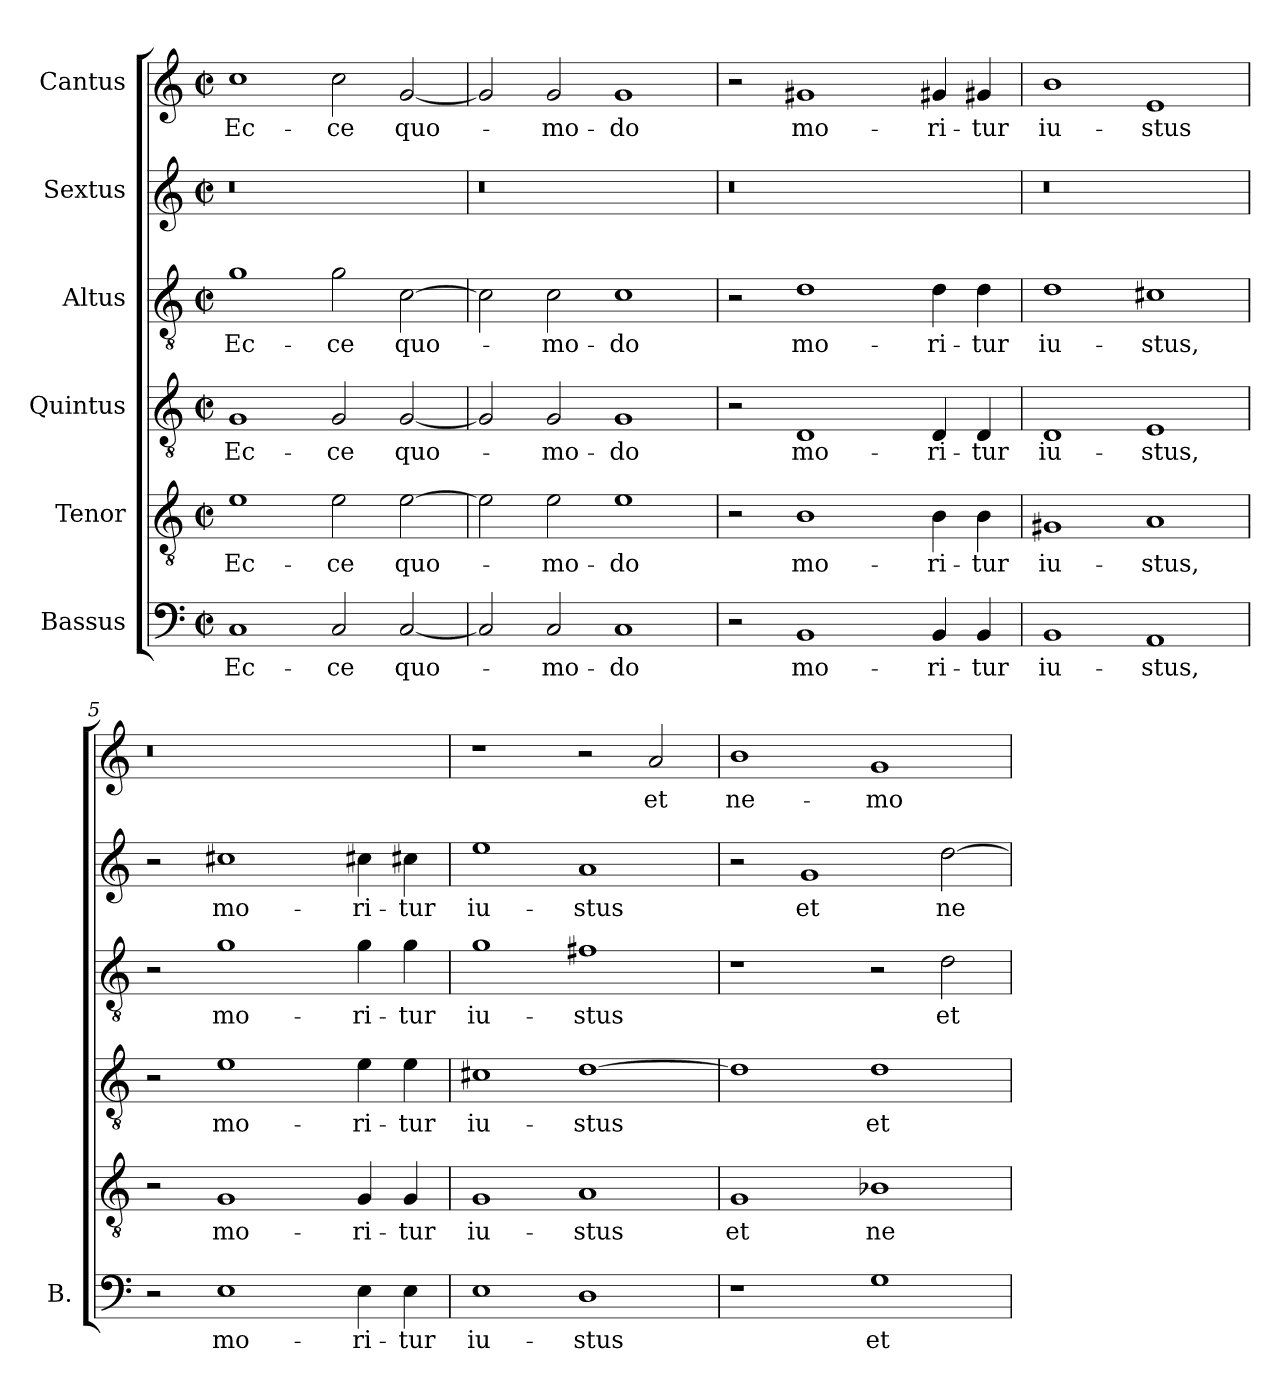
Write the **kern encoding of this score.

**kern	**text	**kern	**text	**kern	**text	**kern	**text	**kern	**text	**kern	**text
*part6	*part6	*part5	*part5	*part4	*part4	*part3	*part3	*part2	*part2	*part1	*part1
*staff6	*staff6	*staff5	*staff5	*staff4	*staff4	*staff3	*staff3	*staff2	*staff2	*staff1	*staff1
*I"Bassus	*	*I"Tenor	*	*I"Quintus	*	*I"Altus	*	*I"Sextus	*	*I"Cantus	*
*I'B.	*	*	*	*	*	*	*	*	*	*	*
*clefF4	*	*clefGv2	*	*clefGv2	*	*clefGv2	*	*clefG2	*	*clefG2	*
*k[]	*	*k[]	*	*k[]	*	*k[]	*	*k[]	*	*k[]	*
*C:	*	*C:	*	*C:	*	*C:	*	*C:	*	*C:	*
*M2/2	*	*M2/2	*	*M2/2	*	*M2/2	*	*M2/2	*	*M2/2	*
*met(c|)	*	*met(c|)	*	*met(c|)	*	*met(c|)	*	*met(c|)	*	*met(c|)	*
=1	=1	=1	=1	=1	=1	=1	=1	=1	=1	=1	=1
!	!	!	!	!	!	!	!	!LO:N:vis=0	!	!	!
1C/	Ec-	1e\	Ec-	1G/	Ec-	1g\	Ec-	1r	.	1cc\	Ec-
2C/	-ce	2e\	-ce	2G/	-ce	2g\	-ce	1ryy	.	2cc\	-ce
[2C/	quo-	[2e\	quo-	[2G/	quo-	[2c\	quo-	.	.	[2g/	quo-
=2	=2	=2	=2	=2	=2	=2	=2	=2	=2	=2	=2
!	!	!	!	!	!	!	!	!LO:N:vis=0	!	!	!
2C/]	.	2e\]	.	2G/]	.	2c\]	.	1r	.	2g/]	.
2C/	-mo-	2e\	-mo-	2G/	-mo-	2c\	-mo-	.	.	2g/	-mo-
1C/	-do	1e\	-do	1G/	-do	1c\	-do	1ryy	.	1g/	-do
=3	=3	=3	=3	=3	=3	=3	=3	=3	=3	=3	=3
!	!	!	!	!	!	!	!	!LO:N:vis=0	!	!	!
2r	.	2r	.	2r	.	2r	.	1r	.	2r	.
1BB/	mo-	1B\	mo-	1D/	mo-	1d\	mo-	.	.	1g#X/	mo-
.	.	.	.	.	.	.	.	1ryy	.	.	.
4BB/	-ri-	4B\	-ri-	4D/	-ri-	4d\	-ri-	.	.	4g#X/	-ri-
4BB/	-tur	4B\	-tur	4D/	-tur	4d\	-tur	.	.	4g#X/	-tur
=4	=4	=4	=4	=4	=4	=4	=4	=4	=4	=4	=4
!	!	!	!	!	!	!	!	!LO:N:vis=0	!	!	!
1BB/	iu-	1G#X/	iu-	1D/	iu-	1d\	iu-	1r	.	1b\	iu-
1AA/	-stus,	1A/	-stus,	1E/	-stus,	1c#X\	-stus,	1ryy	.	1e/	-stus
=5	=5	=5	=5	=5	=5	=5	=5	=5	=5	=5	=5
!	!	!	!	!	!	!	!	!	!	!LO:N:vis=0	!
2r	.	2r	.	2r	.	2r	.	2r	.	1r	.
1E\	mo-	1G/	mo-	1e\	mo-	1g\	mo-	1cc#X\	mo-	.	.
.	.	.	.	.	.	.	.	.	.	1ryy	.
4E\	-ri-	4G/	-ri-	4e\	-ri-	4g\	-ri-	4cc#X\	-ri-	.	.
4E\	-tur	4G/	-tur	4e\	-tur	4g\	-tur	4cc#X\	-tur	.	.
=6	=6	=6	=6	=6	=6	=6	=6	=6	=6	=6	=6
1E\	iu-	1G/	iu-	1c#X\	iu-	1g\	iu-	1ee\	iu-	1r	.
1D\	-stus	1A/	-stus	[1d\	-stus	1f#X\	-stus	1a/	-stus	2r	.
.	.	.	.	.	.	.	.	.	.	2a/	et
=7	=7	=7	=7	=7	=7	=7	=7	=7	=7	=7	=7
1r	.	1G/	et	1d\]	.	1r	.	2r	.	1b\	ne-
.	.	.	.	.	.	.	.	1g/	et	.	.
1G\	et	1B-X\	ne-	1d\	et	2r	.	.	.	1g/	-mo
.	.	.	.	.	.	2d\	et	[2dd\	ne-	.	.
=	=	=	=	=	=	=	=	=	=	=	=
*-	*-	*-	*-	*-	*-	*-	*-	*-	*-	*-	*-
